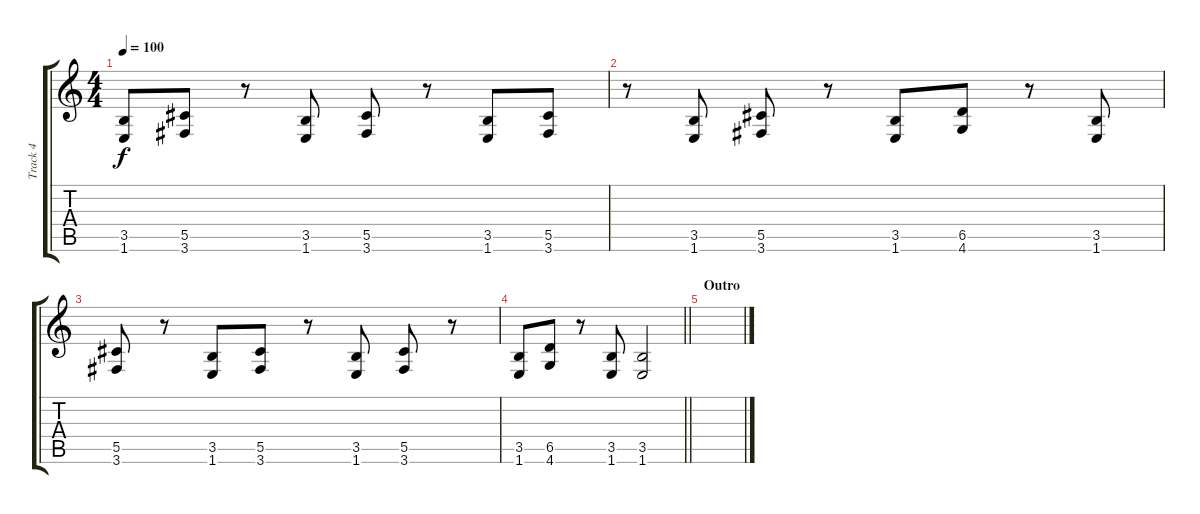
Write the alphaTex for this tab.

\track ("Track 4" "Track 4") {instrument distortionguitar}
\staff {score tabs}
\tuning (Eb4 Bb3 Gb3 Db3 Ab2 Eb2) {hide}
\ts (4 4)
\tempo 100
\clef g2
\ks c
(3.5 1.6).8{dy f volume 0} (5.5 3.6).8 r.8 (3.5 1.6).8 (5.5 3.6).8 r.8 (3.5 1.6).8 (5.5 3.6).8 |
r.8 (3.5 1.6).8 (5.5 3.6).8 r.8 (3.5 1.6).8 (6.5 4.6).8 r.8 (3.5 1.6).8 |
(5.5 3.6).8 r.8 (3.5 1.6).8 (5.5 3.6).8 r.8 (3.5 1.6).8 (5.5 3.6).8 r.8 |
\barLineRight lightlight
(3.5 1.6).8 (6.5 4.6).8 r.8 (3.5 1.6).8 (3.5 1.6).2 |
\section ("" "Outro")
